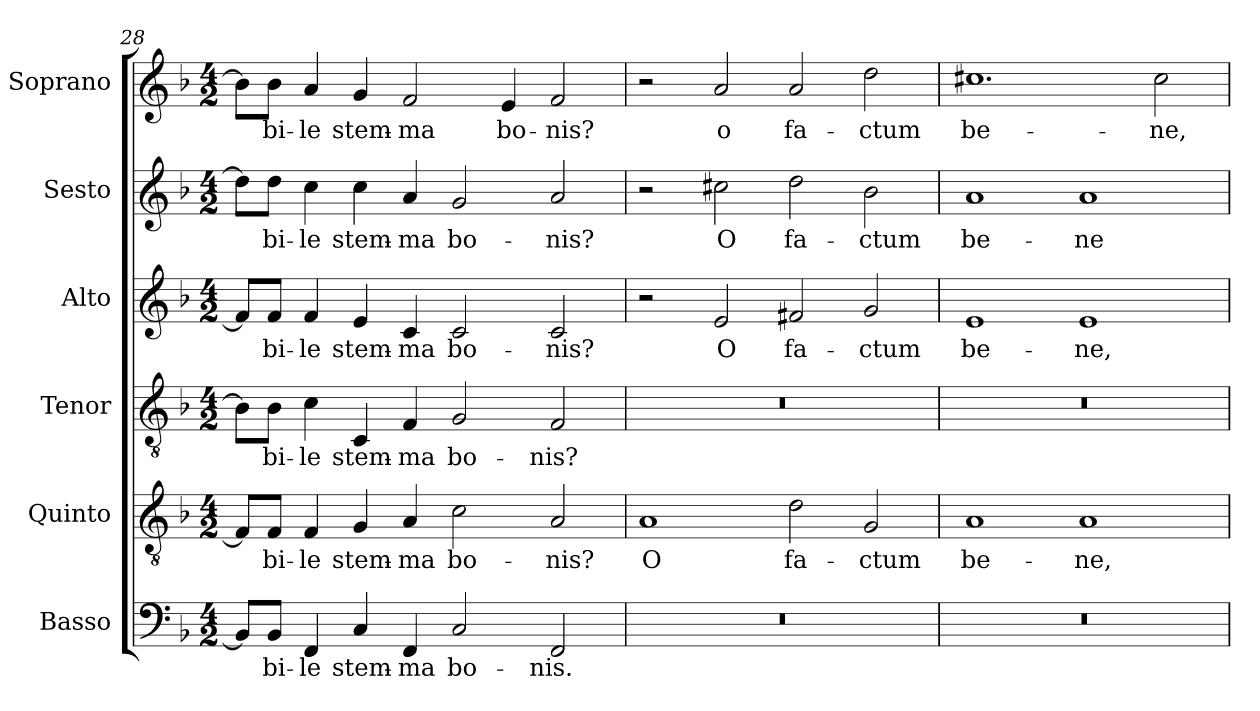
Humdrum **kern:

**kern	**text	**kern	**text	**kern	**text	**kern	**text	**kern	**text	**kern	**text
*part6	*part6	*part5	*part5	*part4	*part4	*part3	*part3	*part2	*part2	*part1	*part1
*staff6	*staff6	*staff5	*staff5	*staff4	*staff4	*staff3	*staff3	*staff2	*staff2	*staff1	*staff1
*I"Basso	*	*I"Quinto	*	*I"Tenor	*	*I"Alto	*	*I"Sesto	*	*I"Soprano	*
*I'B.	*	*I'Q.	*	*I'T.	*	*I'A.	*	*I'Ss.	*	*I'S.	*
!!LO:LB:g=z
*clefF4	*	*clefGv2	*	*clefGv2	*	*clefG2	*	*clefG2	*	*clefG2	*
*	*	*ITrd7c12	*	*ITrd7c12	*	*	*	*	*	*	*
*k[b-]	*	*k[b-]	*	*k[b-]	*	*k[b-]	*	*k[b-]	*	*k[b-]	*
*F:	*	*F:	*	*F:	*	*F:	*	*F:	*	*F:	*
*M4/2	*	*M4/2	*	*M4/2	*	*M4/2	*	*M4/2	*	*M4/2	*
=28	=28	=28	=28	=28	=28	=28	=28	=28	=28	=28	=28
8BB-i/L]	.	8FFi/L]	.	8BB-i\L]	.	8fi/L]	.	8ddi\L]	.	8b-i\L]	.
!	!LO:LY:b:color=#000000	!	!	!	!	!	!	!	!	!	!
!	!	!	!LO:LY:b:color=#000000	!	!	!	!	!	!	!	!
!	!	!	!	!	!LO:LY:b:color=#000000	!	!	!	!	!	!
!	!	!	!	!	!	!	!LO:LY:b:color=#000000	!	!	!	!
!	!	!	!	!	!	!	!	!	!LO:LY:b:color=#000000	!	!
!	!	!	!	!	!	!	!	!	!	!	!LO:LY:b:color=#000000
8BB-i/J	-bi-	8FFi/J	-bi-	8BB-i\J	-bi-	8fi/J	-bi-	8ddi\J	-bi-	8b-i\J	-bi-
!	!LO:LY:b:color=#000000	!	!	!	!	!	!	!	!	!	!
!	!	!	!LO:LY:b:color=#000000	!	!	!	!	!	!	!	!
!	!	!	!	!	!LO:LY:b:color=#000000	!	!	!	!	!	!
!	!	!	!	!	!	!	!LO:LY:b:color=#000000	!	!	!	!
!	!	!	!	!	!	!	!	!	!LO:LY:b:color=#000000	!	!
!	!	!	!	!	!	!	!	!	!	!	!LO:LY:b:color=#000000
4FFi/	-le	4FFi/	-le	4Ci\	-le	4fi/	-le	4cci\	-le	4ai/	-le
!	!LO:LY:b:color=#000000	!	!	!	!	!	!	!	!	!	!
!	!	!	!LO:LY:b:color=#000000	!	!	!	!	!	!	!	!
!	!	!	!	!	!LO:LY:b:color=#000000	!	!	!	!	!	!
!	!	!	!	!	!	!	!LO:LY:b:color=#000000	!	!	!	!
!	!	!	!	!	!	!	!	!	!LO:LY:b:color=#000000	!	!
!	!	!	!	!	!	!	!	!	!	!	!LO:LY:b:color=#000000
4Ci/	stem-	4GGi/	stem-	4CCi/	stem-	4ei/	stem-	4cci\	stem-	4gi/	stem-
!	!LO:LY:b:color=#000000	!	!	!	!	!	!	!	!	!	!
!	!	!	!LO:LY:b:color=#000000	!	!	!	!	!	!	!	!
!	!	!	!	!	!LO:LY:b:color=#000000	!	!	!	!	!	!
!	!	!	!	!	!	!	!LO:LY:b:color=#000000	!	!	!	!
!	!	!	!	!	!	!	!	!	!LO:LY:b:color=#000000	!	!
!	!	!	!	!	!	!	!	!	!	!	!LO:LY:b:color=#000000
4FFi/	-ma	4AAi/	-ma	4FFi/	-ma	4ci/	-ma	4ai/	-ma	2fi/	-ma
!	!LO:LY:b:color=#000000	!	!	!	!	!	!	!	!	!	!
!	!	!	!LO:LY:b:color=#000000	!	!	!	!	!	!	!	!
!	!	!	!	!	!LO:LY:b:color=#000000	!	!	!	!	!	!
!	!	!	!	!	!	!	!LO:LY:b:color=#000000	!	!	!	!
!	!	!	!	!	!	!	!	!	!LO:LY:b:color=#000000	!	!
2Ci/	bo-	2Ci\	bo-	2GGi/	bo-	2ci/	bo-	2gi/	bo-	.	.
!	!	!	!	!	!	!	!	!	!	!	!LO:LY:b:color=#000000
.	.	.	.	.	.	.	.	.	.	4ei/	bo-
!	!LO:LY:b:color=#000000	!	!	!	!	!	!	!	!	!	!
!	!	!	!LO:LY:b:color=#000000	!	!	!	!	!	!	!	!
!	!	!	!	!	!LO:LY:b:color=#000000	!	!	!	!	!	!
!	!	!	!	!	!	!	!LO:LY:b:color=#000000	!	!	!	!
!	!	!	!	!	!	!	!	!	!LO:LY:b:color=#000000	!	!
!	!	!	!	!	!	!	!	!	!	!	!LO:LY:b:color=#000000
2FFi/	-nis.	2AAi/	-nis?	2FFi/	-nis?	2ci/	-nis?	2ai/	-nis?	2fi/	-nis?
=29	=29	=29	=29	=29	=29	=29	=29	=29	=29	=29	=29
!LO:N:vis=1	!	!	!	!	!	!	!	!	!	!	!
!	!	!	!LO:LY:b:color=#000000	!LO:N:vis=1	!	!	!	!	!	!	!
0r	.	1AAi	O	0r	.	2r	.	2r	.	2r	.
!	!	!	!	!	!	!	!LO:LY:b:color=#000000	!	!	!	!
!	!	!	!	!	!	!	!	!	!LO:LY:b:color=#000000	!	!
!	!	!	!	!	!	!	!	!	!	!	!LO:LY:b:color=#000000
.	.	.	.	.	.	2ei/	O	2cc#Xi\	O	2ai/	o
!	!	!	!LO:LY:b:color=#000000	!	!	!	!	!	!	!	!
!	!	!	!	!	!	!	!LO:LY:b:color=#000000	!	!	!	!
!	!	!	!	!	!	!	!	!	!LO:LY:b:color=#000000	!	!
!	!	!	!	!	!	!	!	!	!	!	!LO:LY:b:color=#000000
.	.	2Di\	fa-	.	.	2f#Xi/	fa-	2ddi\	fa-	2ai/	fa-
!	!	!	!LO:LY:b:color=#000000	!	!	!	!	!	!	!	!
!	!	!	!	!	!	!	!LO:LY:b:color=#000000	!	!	!	!
!	!	!	!	!	!	!	!	!	!LO:LY:b:color=#000000	!	!
!	!	!	!	!	!	!	!	!	!	!	!LO:LY:b:color=#000000
.	.	2GGi/	-ctum	.	.	2gi/	-ctum	2b-i\	-ctum	2ddi\	-ctum
=30	=30	=30	=30	=30	=30	=30	=30	=30	=30	=30	=30
!LO:N:vis=1	!	!	!	!	!	!	!	!	!	!	!
!	!	!	!LO:LY:b:color=#000000	!LO:N:vis=1	!	!	!	!	!	!	!
!	!	!	!	!	!	!	!LO:LY:b:color=#000000	!	!	!	!
!	!	!	!	!	!	!	!	!	!LO:LY:b:color=#000000	!	!
!	!	!	!	!	!	!	!	!	!	!	!LO:LY:b:color=#000000
0r	.	1AAi	be-	0r	.	1ei	be-	1ai	be-	1.cc#Xi	be-
!	!	!	!LO:LY:b:color=#000000	!	!	!	!	!	!	!	!
!	!	!	!	!	!	!	!LO:LY:b:color=#000000	!	!	!	!
!	!	!	!	!	!	!	!	!	!LO:LY:b:color=#000000	!	!
.	.	1AAi	-ne,	.	.	1ei	-ne,	1ai	-ne	.	.
!	!	!	!	!	!	!	!	!	!	!	!LO:LY:b:color=#000000
.	.	.	.	.	.	.	.	.	.	2cc#i\	-ne,
=	=	=	=	=	=	=	=	=	=	=	=
*-	*-	*-	*-	*-	*-	*-	*-	*-	*-	*-	*-
